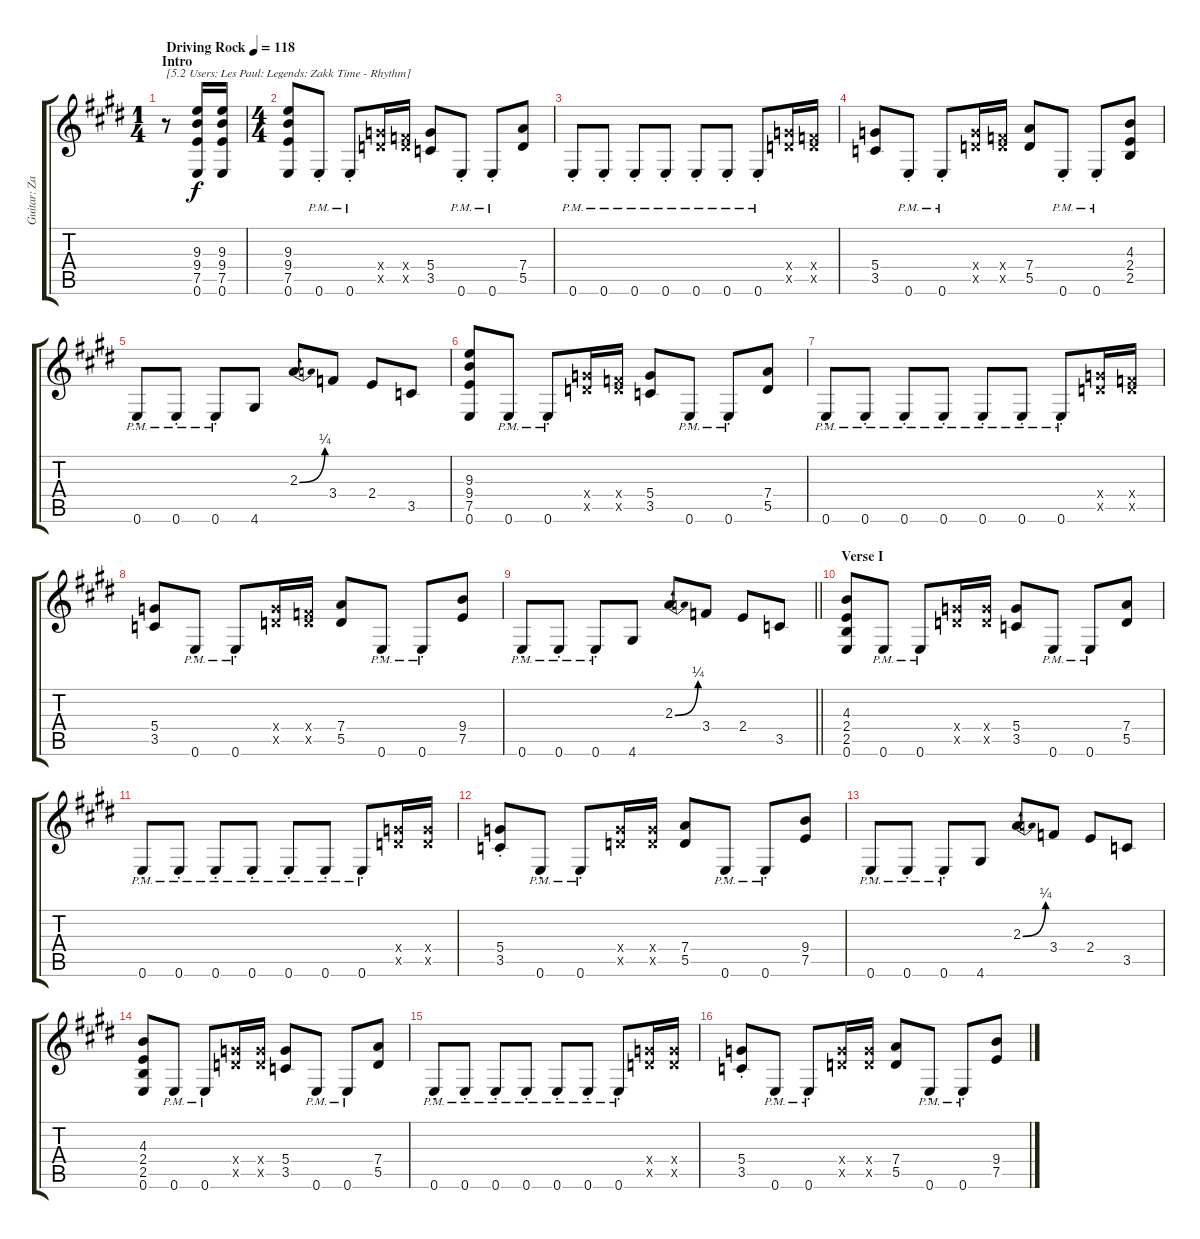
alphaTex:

\track ("Guitar: Zakk" "Guitar: Za") {instrument distortionguitar}
\staff {score tabs}
\tuning (E4 B3 G3 D3 A2 E2) {hide}
\ts (1 4)
\section ("" "Intro")
\tempo (118 "Driving Rock")
\clef g2
\ks e
r.8{txt "[5.2 Users: Les Paul: Legends: Zakk Time - Rhythm]" dy f instrument distortionguitar} (9.3 9.4 7.5 0.6).16 (9.3 9.4 7.5 0.6).16 |
\ts (4 4)
(9.3 9.4 7.5 0.6).8 0.6{pm st}.8 0.6{pm st}.8 (5.4{x} 5.5{x}).16 (3.4{x} 5.5{x}).16 (5.4 3.5).8 0.6{pm st}.8 0.6{pm st}.8 (7.4 5.5).8 |
0.6{pm st}.8 0.6{pm st}.8 0.6{pm st}.8 0.6{pm st}.8 0.6{pm st}.8 0.6{pm st}.8 0.6{pm st}.8 (5.4{x} 5.5{x}).16 (3.4{x} 5.5{x}).16 |
(5.4 3.5).8 0.6{pm st}.8 0.6{pm st}.8 (5.4{x} 5.5{x}).16 (3.4{x} 5.5{x}).16 (7.4 5.5).8 0.6{pm st}.8 0.6{pm st}.8 (4.3 2.4 2.5).8 |
0.6{pm st}.8 0.6{pm st}.8 0.6{pm st}.8 4.6.8 2.3{be (bend 0 0 60 1)}.8 3.4.8 2.4.8 3.5.8 |
(9.3 9.4 7.5 0.6).8 0.6{pm st}.8 0.6{pm st}.8 (5.4{x} 5.5{x}).16 (3.4{x} 5.5{x}).16 (5.4 3.5).8 0.6{pm st}.8 0.6{pm st}.8 (7.4 5.5).8 |
0.6{pm st}.8 0.6{pm st}.8 0.6{pm st}.8 0.6{pm st}.8 0.6{pm st}.8 0.6{pm st}.8 0.6{pm st}.8 (5.4{x} 5.5{x}).16 (3.4{x} 5.5{x}).16 |
(5.4 3.5).8 0.6{pm st}.8 0.6{pm st}.8 (5.4{x} 5.5{x}).16 (3.4{x} 5.5{x}).16 (7.4 5.5).8 0.6{pm st}.8 0.6{pm st}.8 (9.4 7.5).8 |
\barLineRight lightlight
0.6{pm st}.8 0.6{pm st}.8 0.6{pm st}.8 4.6.8 2.3{be (bend 0 0 60 1)}.8 3.4.8 2.4.8 3.5.8 |
\section ("" "Verse I")
(4.3 2.4 2.5 0.6).8 0.6{pm}.8 0.6{pm}.8 (5.4{x} 5.5{x}).16 (5.4{x} 5.5{x}).16 (5.4 3.5).8 0.6{pm}.8 0.6{pm}.8 (7.4 5.5).8 |
0.6{pm st}.8 0.6{pm st}.8 0.6{pm st}.8 0.6{pm st}.8 0.6{pm st}.8 0.6{pm st}.8 0.6{pm st}.8 (5.4{x} 5.5{x}).16 (5.4{x} 5.5{x}).16 |
(5.4{st} 3.5{st}).8 0.6{pm st}.8 0.6{pm st}.8 (5.4{x} 5.5{x}).16 (5.4{x} 5.5{x}).16 (7.4 5.5).8 0.6{pm st}.8 0.6{pm st}.8 (9.4 7.5).8 |
0.6{pm st}.8 0.6{pm st}.8 0.6{pm st}.8 4.6.8 2.3{be (bend 0 0 60 1)}.8 3.4.8 2.4.8 3.5.8 |
(4.3 2.4 2.5 0.6).8 0.6{pm}.8 0.6{pm}.8 (5.4{x} 5.5{x}).16 (5.4{x} 5.5{x}).16 (5.4 3.5).8 0.6{pm}.8 0.6{pm}.8 (7.4 5.5).8 |
0.6{pm st}.8 0.6{pm st}.8 0.6{pm st}.8 0.6{pm st}.8 0.6{pm st}.8 0.6{pm st}.8 0.6{pm st}.8 (5.4{x} 5.5{x}).16 (5.4{x} 5.5{x}).16 |
(5.4{st} 3.5{st}).8 0.6{pm st}.8 0.6{pm st}.8 (5.4{x} 5.5{x}).16 (5.4{x} 5.5{x}).16 (7.4 5.5).8 0.6{pm st}.8 0.6{pm st}.8 (9.4 7.5).8
